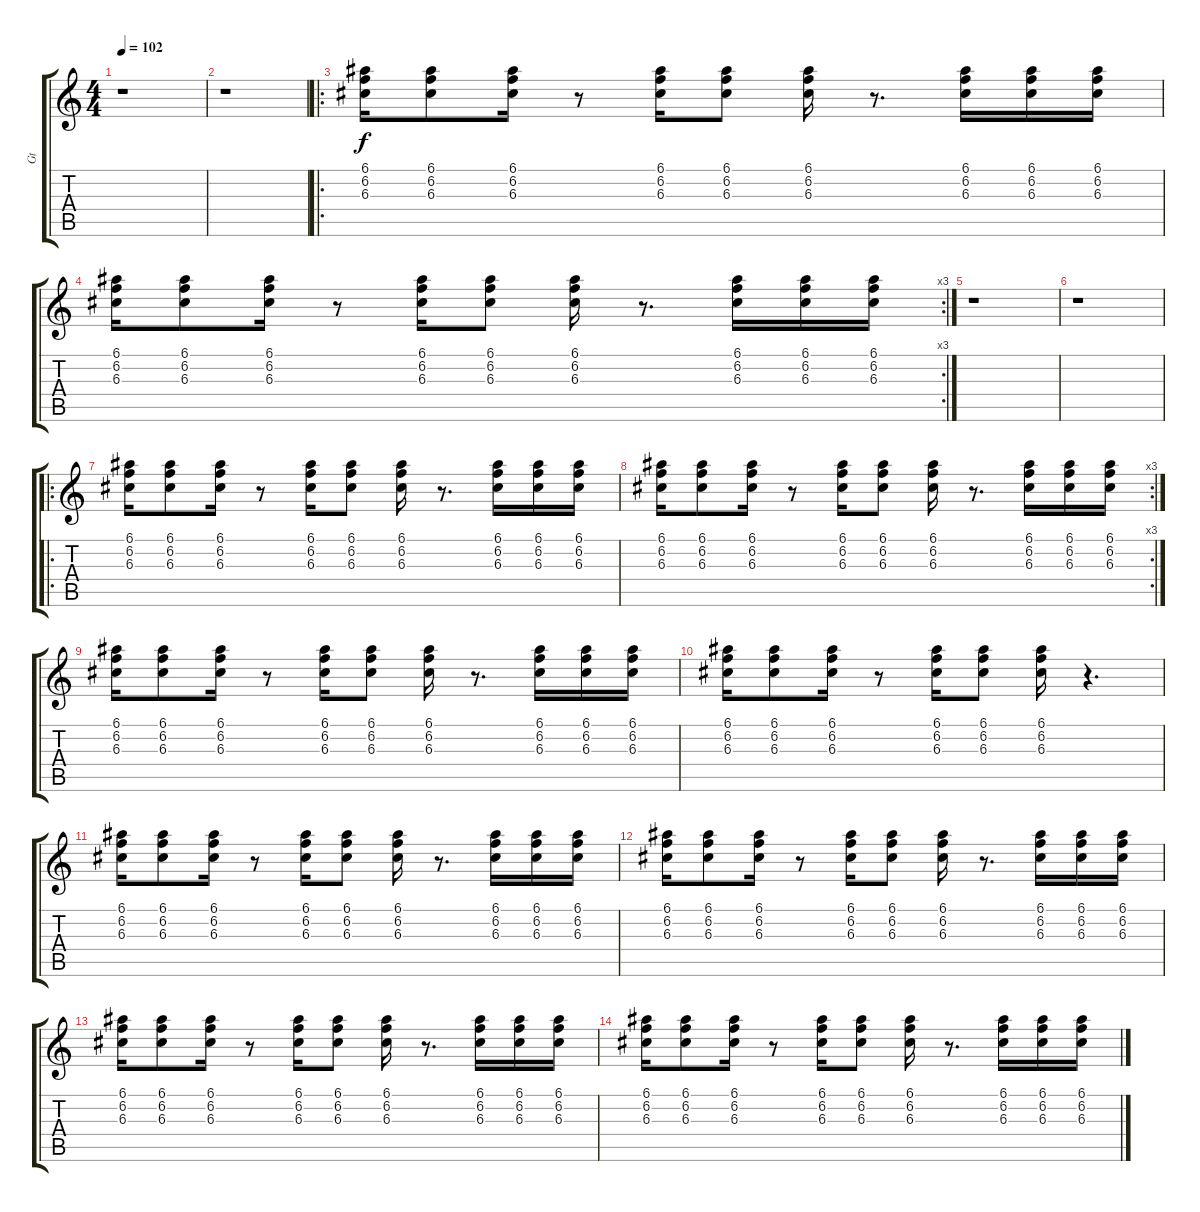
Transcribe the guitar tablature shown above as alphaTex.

\track ("Gt" "Gt") {instrument electricguitarjazz}
\staff {score tabs}
\tuning (E4 B3 G3 D3 A2 E2) {hide}
\ts (4 4)
\tempo 102
\clef g2
\ks c
r.1{dy f} |
r.1 |
\ro
(6.1 6.2 6.3).16 (6.1 6.2 6.3).8 (6.1 6.2 6.3).16 r.8 (6.1 6.2 6.3).16 (6.1 6.2 6.3).8 (6.1 6.2 6.3).16 r.8{d} (6.1 6.2 6.3).16 (6.1 6.2 6.3).16 (6.1 6.2 6.3).16 |
\rc 3
(6.1 6.2 6.3).16 (6.1 6.2 6.3).8 (6.1 6.2 6.3).16 r.8 (6.1 6.2 6.3).16 (6.1 6.2 6.3).8 (6.1 6.2 6.3).16 r.8{d} (6.1 6.2 6.3).16 (6.1 6.2 6.3).16 (6.1 6.2 6.3).16 |
r.1 |
r.1 |
\ro
(6.1 6.2 6.3).16 (6.1 6.2 6.3).8 (6.1 6.2 6.3).16 r.8 (6.1 6.2 6.3).16 (6.1 6.2 6.3).8 (6.1 6.2 6.3).16 r.8{d} (6.1 6.2 6.3).16 (6.1 6.2 6.3).16 (6.1 6.2 6.3).16 |
\rc 3
(6.1 6.2 6.3).16 (6.1 6.2 6.3).8 (6.1 6.2 6.3).16 r.8 (6.1 6.2 6.3).16 (6.1 6.2 6.3).8 (6.1 6.2 6.3).16 r.8{d} (6.1 6.2 6.3).16 (6.1 6.2 6.3).16 (6.1 6.2 6.3).16 |
(6.1 6.2 6.3).16 (6.1 6.2 6.3).8 (6.1 6.2 6.3).16 r.8 (6.1 6.2 6.3).16 (6.1 6.2 6.3).8 (6.1 6.2 6.3).16 r.8{d} (6.1 6.2 6.3).16 (6.1 6.2 6.3).16 (6.1 6.2 6.3).16 |
(6.1 6.2 6.3).16 (6.1 6.2 6.3).8 (6.1 6.2 6.3).16 r.8 (6.1 6.2 6.3).16 (6.1 6.2 6.3).8 (6.1 6.2 6.3).16 r.4{d} |
(6.1 6.2 6.3).16 (6.1 6.2 6.3).8 (6.1 6.2 6.3).16 r.8 (6.1 6.2 6.3).16 (6.1 6.2 6.3).8 (6.1 6.2 6.3).16 r.8{d} (6.1 6.2 6.3).16 (6.1 6.2 6.3).16 (6.1 6.2 6.3).16 |
(6.1 6.2 6.3).16 (6.1 6.2 6.3).8 (6.1 6.2 6.3).16 r.8 (6.1 6.2 6.3).16 (6.1 6.2 6.3).8 (6.1 6.2 6.3).16 r.8{d} (6.1 6.2 6.3).16 (6.1 6.2 6.3).16 (6.1 6.2 6.3).16 |
(6.1 6.2 6.3).16 (6.1 6.2 6.3).8 (6.1 6.2 6.3).16 r.8 (6.1 6.2 6.3).16 (6.1 6.2 6.3).8 (6.1 6.2 6.3).16 r.8{d} (6.1 6.2 6.3).16 (6.1 6.2 6.3).16 (6.1 6.2 6.3).16 |
(6.1 6.2 6.3).16 (6.1 6.2 6.3).8 (6.1 6.2 6.3).16 r.8 (6.1 6.2 6.3).16 (6.1 6.2 6.3).8 (6.1 6.2 6.3).16 r.8{d} (6.1 6.2 6.3).16 (6.1 6.2 6.3).16 (6.1 6.2 6.3).16
